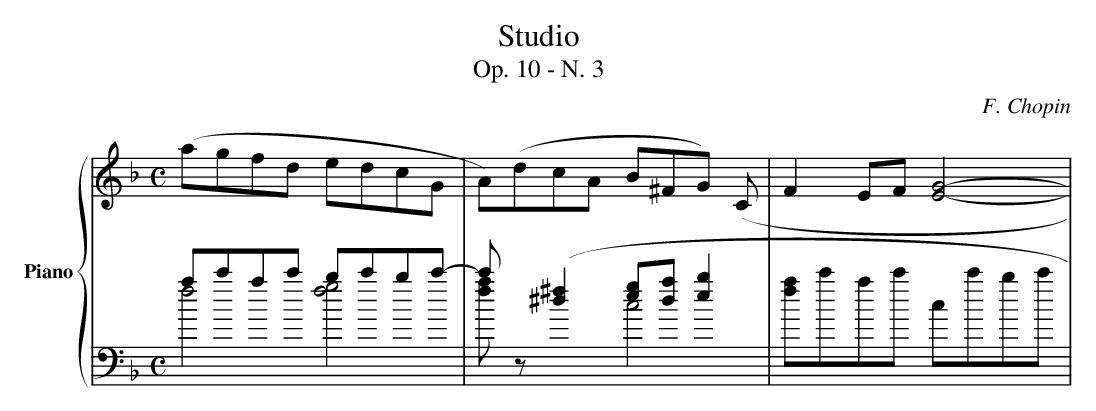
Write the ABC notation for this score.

X:1
T: Studio
T: Op. 10 - N. 3
C: F. Chopin
M: C
%%staves {RH1 (LH1 LH2)}
V: RH1 clef=treble name="Piano"
V: LH1 clef=bass
V: LH2 clef=bass
K: F
[V: RH1] (agfd edcG    |A)(dcA B^FG) (C            |F2 EF [E4G4]-   |
[V: LH1] ac'ac' bc'bc'-|c'z ([^d2^f2][eg][da][e2b2]|[fa]c'ac' cc'bc'|
[V: LH2] f4 [f4g4]     |[fa] x x2 c4               |x4 x4           |
